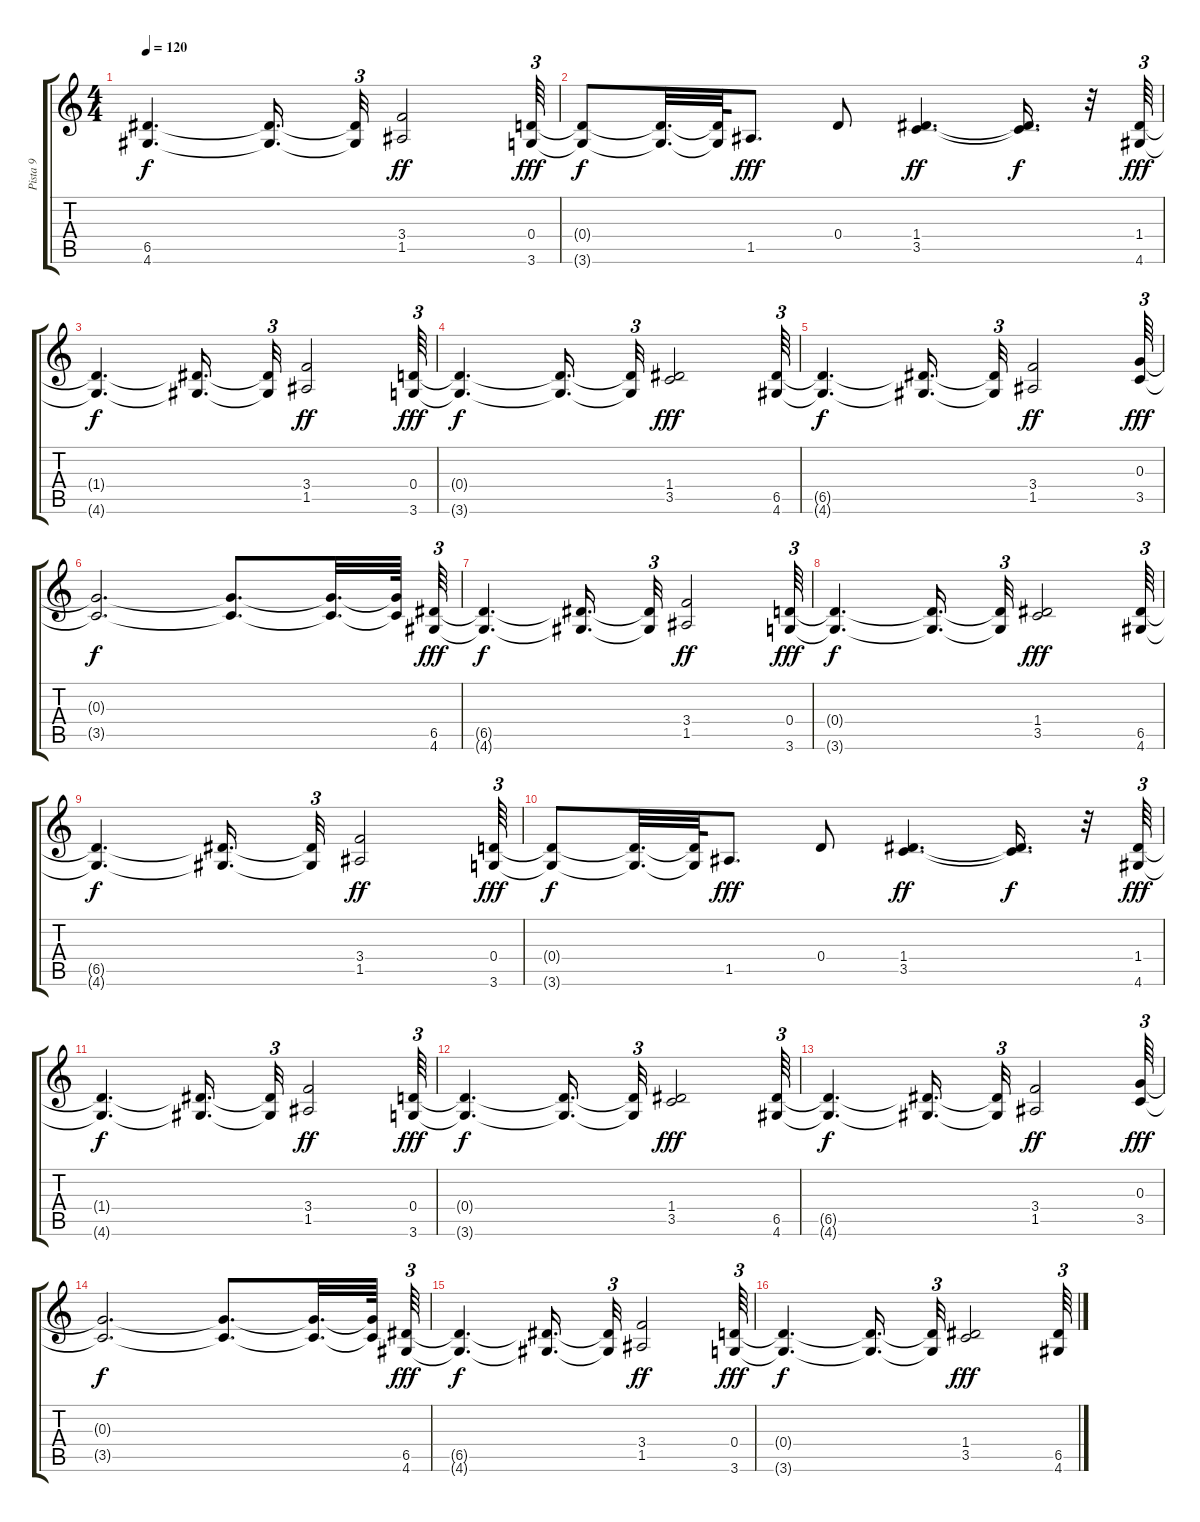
\track ("Pista 9" "Pista 9") {instrument distortionguitar}
\staff {score tabs}
\tuning (E4 B3 G3 D3 A2 E2) {hide}
\ts (4 4)
\tempo 120
\clef g2
\ks c
(6.5{t} 4.6{t}).4{d dy f} (6.5{t} 4.6{t}).16{d} (6.5{t} 4.6{t}).32{tu (3 2)} (3.4 1.5).2{dy ff} (0.4 3.6).64{tu (3 2) dy fff} |
(0.4{t} 3.6{t}).8{dy f} (0.4{t} 3.6{t}).32{d} (0.4{t} 3.6{t}).64 1.5.8{d dy fff} 0.4.8 (1.4 3.5).4{d dy ff} (1.4{t} 3.5{t}).16{d dy f} r.32 (1.4 4.6).64{tu (3 2) dy fff} |
(1.4{t} 4.6{t}).4{d dy f} (1.4{t} 4.6{t}).16{d} (1.4{t} 4.6{t}).32{tu (3 2)} (3.4 1.5).2{dy ff} (0.4 3.6).64{tu (3 2) dy fff} |
(0.4{t} 3.6{t}).4{d dy f} (0.4{t} 3.6{t}).16{d} (0.4{t} 3.6{t}).32{tu (3 2)} (1.4 3.5).2{dy fff} (6.5 4.6).64{tu (3 2)} |
(6.5{t} 4.6{t}).4{d dy f} (6.5{t} 4.6{t}).16{d} (6.5{t} 4.6{t}).32{tu (3 2)} (3.4 1.5).2{dy ff} (0.3 3.5).64{tu (3 2) dy fff} |
(0.3{t} 3.5{t}).2{d dy f} (0.3{t} 3.5{t}).8{d} (0.3{t} 3.5{t}).32{d} (0.3{t} 3.5{t}).64 (6.5 4.6).64{tu (3 2) dy fff} |
(6.5{t} 4.6{t}).4{d dy f} (6.5{t} 4.6{t}).16{d} (6.5{t} 4.6{t}).32{tu (3 2)} (3.4 1.5).2{dy ff} (0.4 3.6).64{tu (3 2) dy fff} |
(0.4{t} 3.6{t}).4{d dy f} (0.4{t} 3.6{t}).16{d} (0.4{t} 3.6{t}).32{tu (3 2)} (1.4 3.5).2{dy fff} (6.5 4.6).64{tu (3 2)} |
(6.5{t} 4.6{t}).4{d dy f} (6.5{t} 4.6{t}).16{d} (6.5{t} 4.6{t}).32{tu (3 2)} (3.4 1.5).2{dy ff} (0.4 3.6).64{tu (3 2) dy fff} |
(0.4{t} 3.6{t}).8{dy f} (0.4{t} 3.6{t}).32{d} (0.4{t} 3.6{t}).64 1.5.8{d dy fff} 0.4.8 (1.4 3.5).4{d dy ff} (1.4{t} 3.5{t}).16{d dy f} r.32 (1.4 4.6).64{tu (3 2) dy fff} |
(1.4{t} 4.6{t}).4{d dy f} (1.4{t} 4.6{t}).16{d} (1.4{t} 4.6{t}).32{tu (3 2)} (3.4 1.5).2{dy ff} (0.4 3.6).64{tu (3 2) dy fff} |
(0.4{t} 3.6{t}).4{d dy f} (0.4{t} 3.6{t}).16{d} (0.4{t} 3.6{t}).32{tu (3 2)} (1.4 3.5).2{dy fff} (6.5 4.6).64{tu (3 2)} |
(6.5{t} 4.6{t}).4{d dy f} (6.5{t} 4.6{t}).16{d} (6.5{t} 4.6{t}).32{tu (3 2)} (3.4 1.5).2{dy ff} (0.3 3.5).64{tu (3 2) dy fff} |
(0.3{t} 3.5{t}).2{d dy f} (0.3{t} 3.5{t}).8{d} (0.3{t} 3.5{t}).32{d} (0.3{t} 3.5{t}).64 (6.5 4.6).64{tu (3 2) dy fff} |
(6.5{t} 4.6{t}).4{d dy f} (6.5{t} 4.6{t}).16{d} (6.5{t} 4.6{t}).32{tu (3 2)} (3.4 1.5).2{dy ff} (0.4 3.6).64{tu (3 2) dy fff} |
(0.4{t} 3.6{t}).4{d dy f} (0.4{t} 3.6{t}).16{d} (0.4{t} 3.6{t}).32{tu (3 2)} (1.4 3.5).2{dy fff} (6.5 4.6).64{tu (3 2) volume 16}
